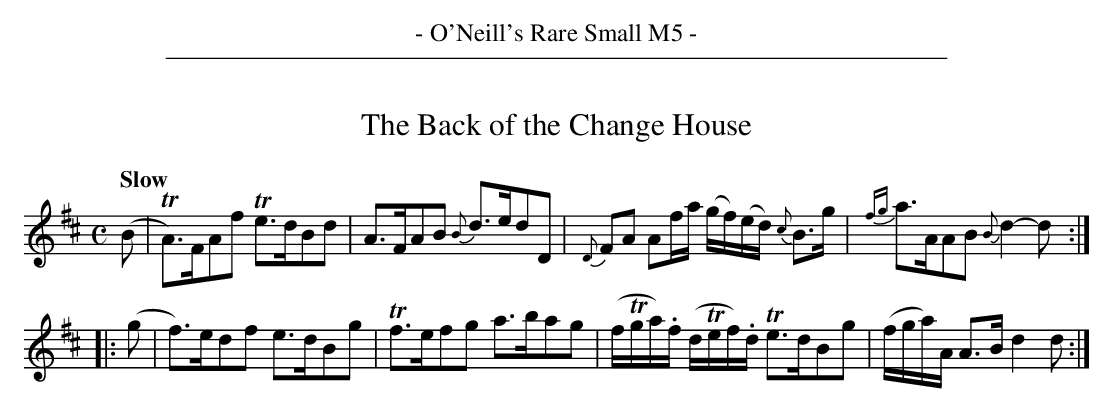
X:1
T: The Back of the Change House
Q: "Slow"
M: C
L: 1/16
K: D
(B2 |\
TA3)FA2f2 Te3dB2d2 | A3FA2B2 {B}d3ed2D2 |\
{D}F2A2 A2fa (gf)(ed) {c}B3g | {fg}a3AA2B2 {B}d4-d2 ::
(g2 |\
f3)ed2f2 e3dB2g2 | Tf3ef2g2 a3ba2g2 |\
(fTga).f (dTef).d Te3dB2g2 | (fga)A A3B d4d2 :|
